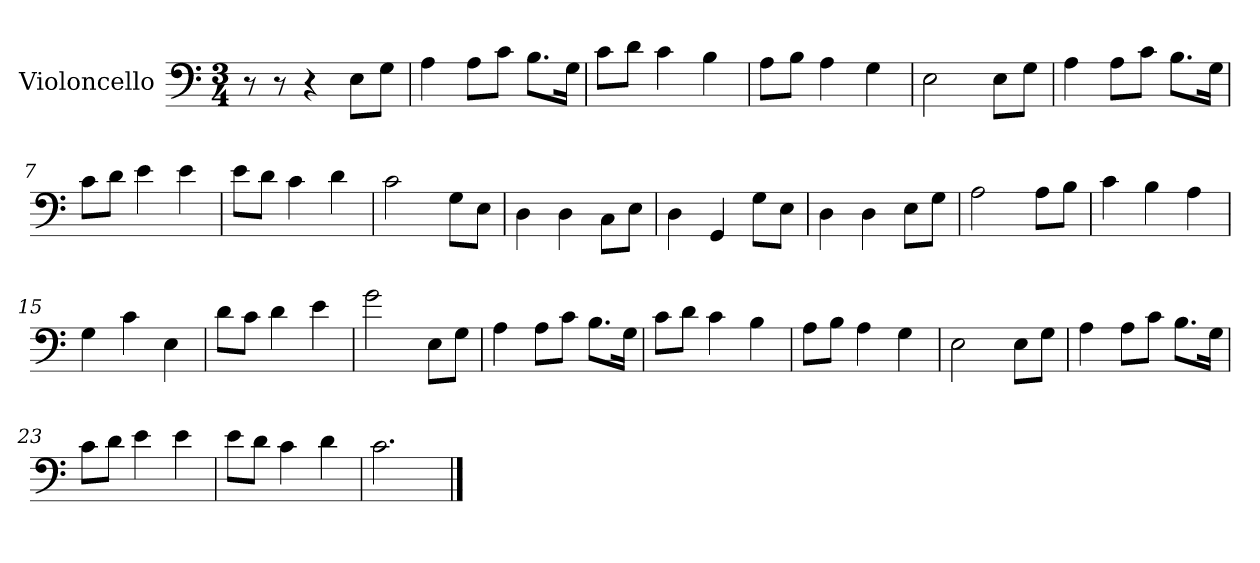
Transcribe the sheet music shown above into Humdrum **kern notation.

**kern
*part1
*staff1
*I"Violoncello
*I'Vc.
*clefF4
*k[]
*M3/4
*MM80
=1
8r
8r
4r
8E\L
8G\J
=2
4A\
8A\L
8c\J
8.B\L
16G\Jk
=3
8c\L
8d\J
4c\
4B\
=4
8A\L
8B\J
4A\
4G\
=5
2E\
8E\L
8G\J
=6
4A\
8A\L
8c\J
8.B\L
16G\Jk
=7
8c\L
8d\J
4e\
4e\
=8
8e\L
8d\J
4c\
4d\
!!LO:LB:g=z
=9
2c\
8G\L
8E\J
=10
4D\
4D\
8C\L
8E\J
=11
4D\
4GG/
8G\L
8E\J
=12
4D\
4D\
8E\L
8G\J
=13
2A\
8A\L
8B\J
=14
4c\
4B\
4A\
=15
4G\
4c\
4E\
=16
8d\L
8c\J
4d\
4e\
=17
2g\
8E\L
8G\J
!!LO:LB:g=z
=18
4A\
8A\L
8c\J
8.B\L
16G\Jk
=19
8c\L
8d\J
4c\
4B\
=20
8A\L
8B\J
4A\
4G\
=21
2E\
8E\L
8G\J
=22
4A\
8A\L
8c\J
8.B\L
16G\Jk
=23
8c\L
8d\J
4e\
4e\
=24
8e\L
8d\J
4c\
4d\
=25
2.c\
==
*-
